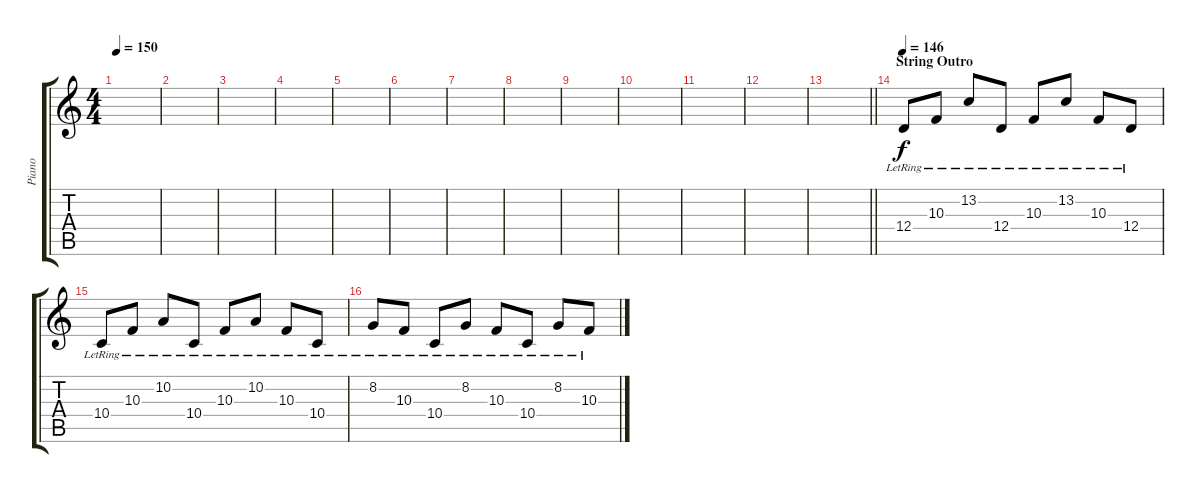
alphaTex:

\track ("Piano" "Piano") {instrument brightacousticpiano}
\staff {score tabs}
\tuning (E4 B3 G3 D3 A2 D2) {hide}
\ts (4 4)
\tempo 150
\clef g2
\ks c
|
|
|
|
|
|
|
|
|
|
|
|
\barLineRight lightlight
|
\section ("" "String Outro")
\tempo 146
12.4{lr}.8 10.3{lr}.8 13.2{lr}.8 12.4{lr}.8 10.3{lr}.8 13.2{lr}.8 10.3{lr}.8 12.4{lr}.8 |
10.4{lr}.8 10.3{lr}.8 10.2{lr}.8 10.4{lr}.8 10.3{lr}.8 10.2{lr}.8 10.3{lr}.8 10.4{lr}.8 |
8.2{lr}.8 10.3{lr}.8 10.4{lr}.8 8.2{lr}.8 10.3{lr}.8 10.4{lr}.8 8.2{lr}.8 10.3{lr}.8
